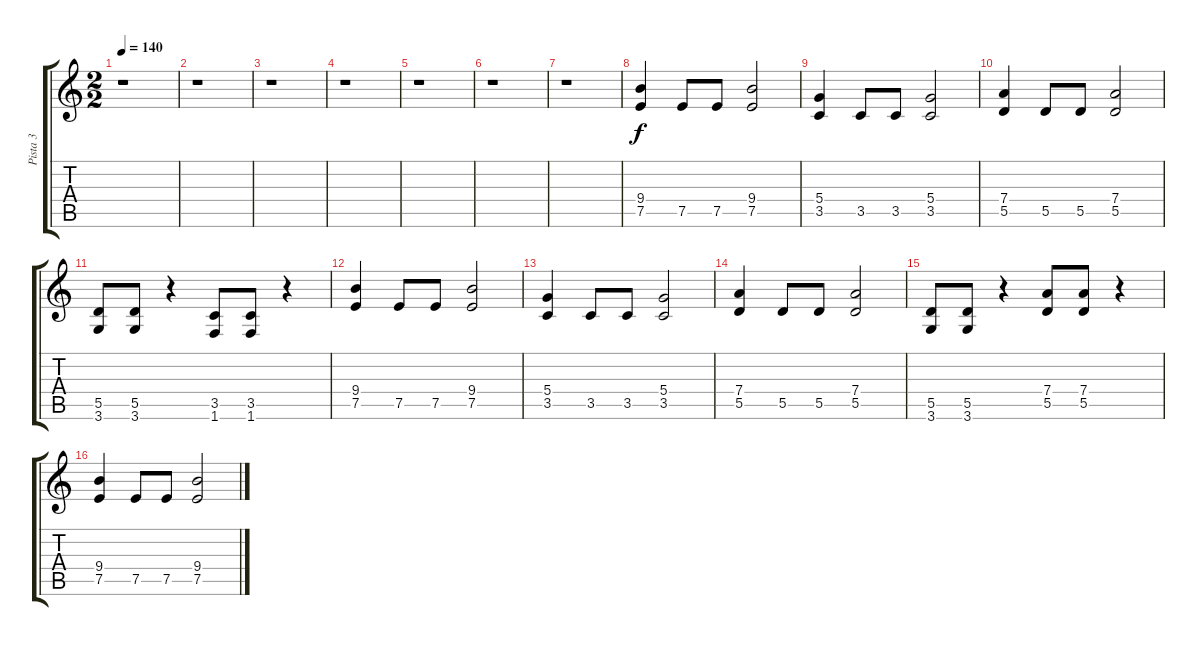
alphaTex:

\track ("Pista 3" "Pista 3") {instrument distortionguitar}
\staff {score tabs}
\tuning (E4 B3 G3 D3 A2 E2) {hide}
\ts (2 2)
\tempo 140
\clef g2
\ks c
r.1{dy f} |
r.1 |
r.1 |
r.1 |
r.1 |
r.1 |
r.1 |
(9.4 7.5).4 7.5.8 7.5.8 (9.4 7.5).2 |
(5.4 3.5).4 3.5.8 3.5.8 (5.4 3.5).2 |
(7.4 5.5).4 5.5.8 5.5.8 (7.4 5.5).2 |
(5.5 3.6).8 (5.5 3.6).8 r.4 (3.5 1.6).8 (3.5 1.6).8 r.4 |
(9.4 7.5).4 7.5.8 7.5.8 (9.4 7.5).2 |
(5.4 3.5).4 3.5.8 3.5.8 (5.4 3.5).2 |
(7.4 5.5).4 5.5.8 5.5.8 (7.4 5.5).2 |
(5.5 3.6).8 (5.5 3.6).8 r.4 (7.4 5.5).8 (7.4 5.5).8 r.4 |
(9.4 7.5).4 7.5.8 7.5.8 (9.4 7.5).2
